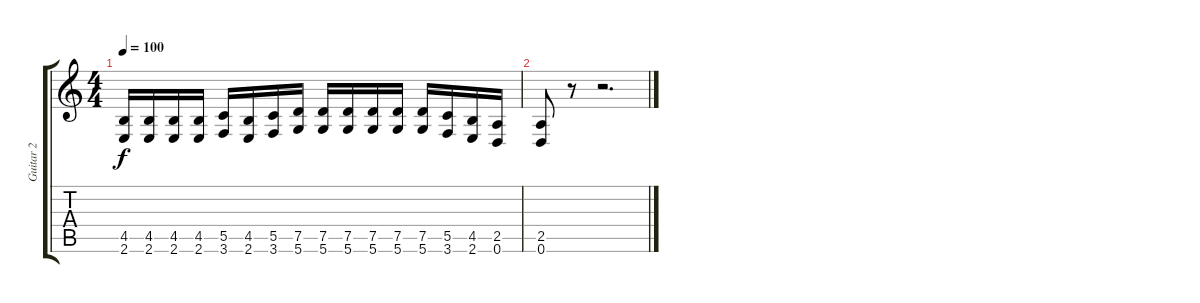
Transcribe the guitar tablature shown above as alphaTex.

\track ("Guitar 2" "Guitar 2") {instrument distortionguitar}
\staff {score tabs}
\tuning (D4 A3 F3 C3 G2 D2) {hide}
\ts (4 4)
\tempo 100
\clef g2
\ks c
(4.5 2.6).16{dy f} (4.5 2.6).16 (4.5 2.6).16 (4.5 2.6).16 (5.5 3.6).16 (4.5 2.6).16 (5.5 3.6).16 (7.5 5.6).16 (7.5 5.6).16 (7.5 5.6).16 (7.5 5.6).16 (7.5 5.6).16 (7.5 5.6).16 (5.5 3.6).16 (4.5 2.6).16 (2.5 0.6).16 |
(2.5 0.6).8 r.8 r.2{d}
